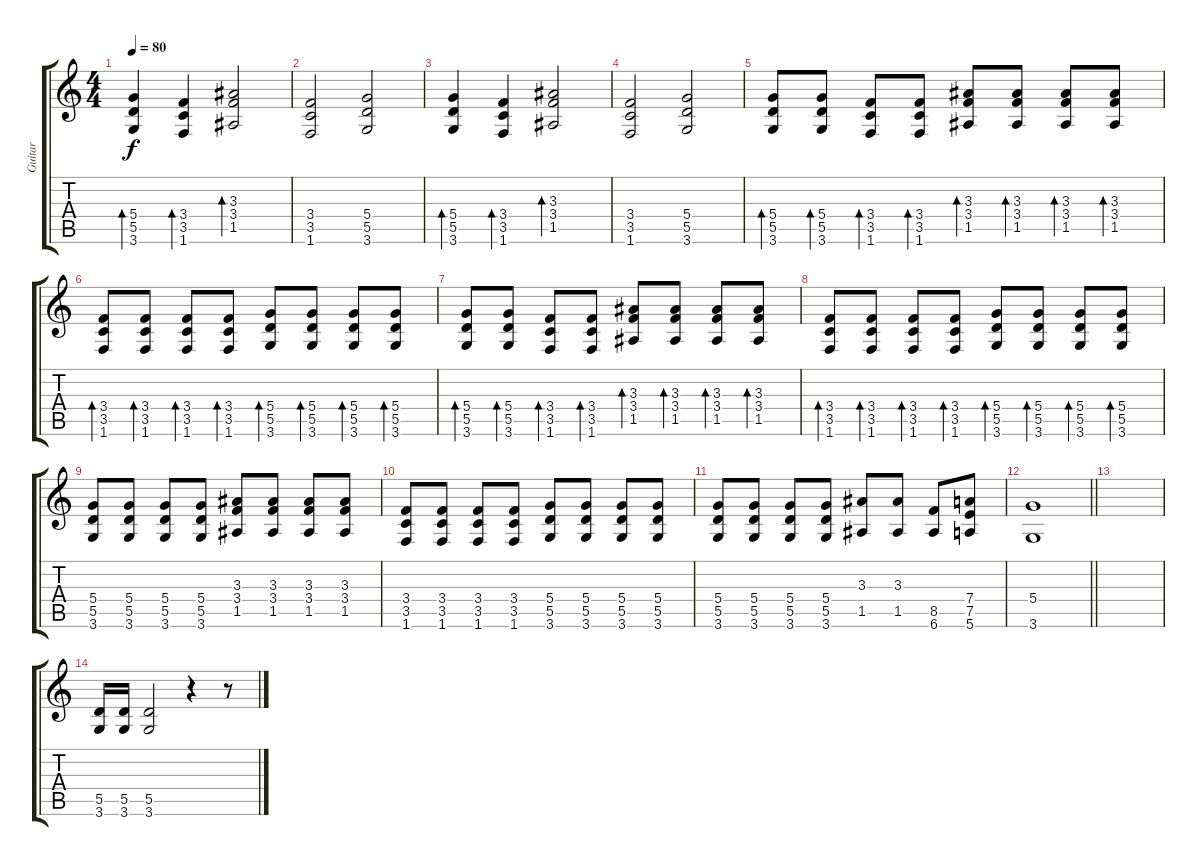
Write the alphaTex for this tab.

\track ("Guitar" "Guitar") {instrument acousticguitarsteel}
\staff {score tabs}
\tuning (E4 B3 G3 D3 A2 E2) {hide}
\ts (4 4)
\tempo 80
\clef g2
\ks c
(5.4 5.5 3.6).4{bd 60 dy f} (3.4 3.5 1.6).4{bd 60} (3.3 3.4 1.5).2{bd 60} |
(3.4 3.5 1.6).2 (5.4 5.5 3.6).2 |
(5.4 5.5 3.6).4{bd 60} (3.4 3.5 1.6).4{bd 60} (3.3 3.4 1.5).2{bd 60} |
(3.4 3.5 1.6).2 (5.4 5.5 3.6).2 |
(5.4 5.5 3.6).8{bd 60} (5.4 5.5 3.6).8{bd 60} (3.4 3.5 1.6).8{bd 60} (3.4 3.5 1.6).8{bd 60} (3.3 3.4 1.5).8{bd 60} (3.3 3.4 1.5).8{bd 60} (3.3 3.4 1.5).8{bd 60} (3.3 3.4 1.5).8{bd 60} |
(3.4 3.5 1.6).8{bd 60} (3.4 3.5 1.6).8{bd 60} (3.4 3.5 1.6).8{bd 60} (3.4 3.5 1.6).8{bd 60} (5.4 5.5 3.6).8{bd 60} (5.4 5.5 3.6).8{bd 60} (5.4 5.5 3.6).8{bd 60} (5.4 5.5 3.6).8{bd 60} |
(5.4 5.5 3.6).8{bd 60} (5.4 5.5 3.6).8{bd 60} (3.4 3.5 1.6).8{bd 60} (3.4 3.5 1.6).8{bd 60} (3.3 3.4 1.5).8{bd 60} (3.3 3.4 1.5).8{bd 60} (3.3 3.4 1.5).8{bd 60} (3.3 3.4 1.5).8{bd 60} |
(3.4 3.5 1.6).8{bd 60} (3.4 3.5 1.6).8{bd 60} (3.4 3.5 1.6).8{bd 60} (3.4 3.5 1.6).8{bd 60} (5.4 5.5 3.6).8{bd 60} (5.4 5.5 3.6).8{bd 60} (5.4 5.5 3.6).8{bd 60} (5.4 5.5 3.6).8{bd 60} |
(5.4 5.5 3.6).8 (5.4 5.5 3.6).8 (5.4 5.5 3.6).8 (5.4 5.5 3.6).8 (3.3 3.4 1.5).8 (3.3 3.4 1.5).8 (3.3 3.4 1.5).8 (3.3 3.4 1.5).8 |
(3.4 3.5 1.6).8 (3.4 3.5 1.6).8 (3.4 3.5 1.6).8 (3.4 3.5 1.6).8 (5.4 5.5 3.6).8 (5.4 5.5 3.6).8 (5.4 5.5 3.6).8 (5.4 5.5 3.6).8 |
(5.4 5.5 3.6).8 (5.4 5.5 3.6).8 (5.4 5.5 3.6).8 (5.4 5.5 3.6).8 (3.3 1.5).8 (3.3 1.5).8 (8.5 6.6).8 (7.4 7.5 5.6).8 |
\barLineRight lightlight
(5.4 3.6).1 |
|
(5.5 3.6).16 (5.5 3.6).16 (5.5 3.6).2 r.4 r.8
